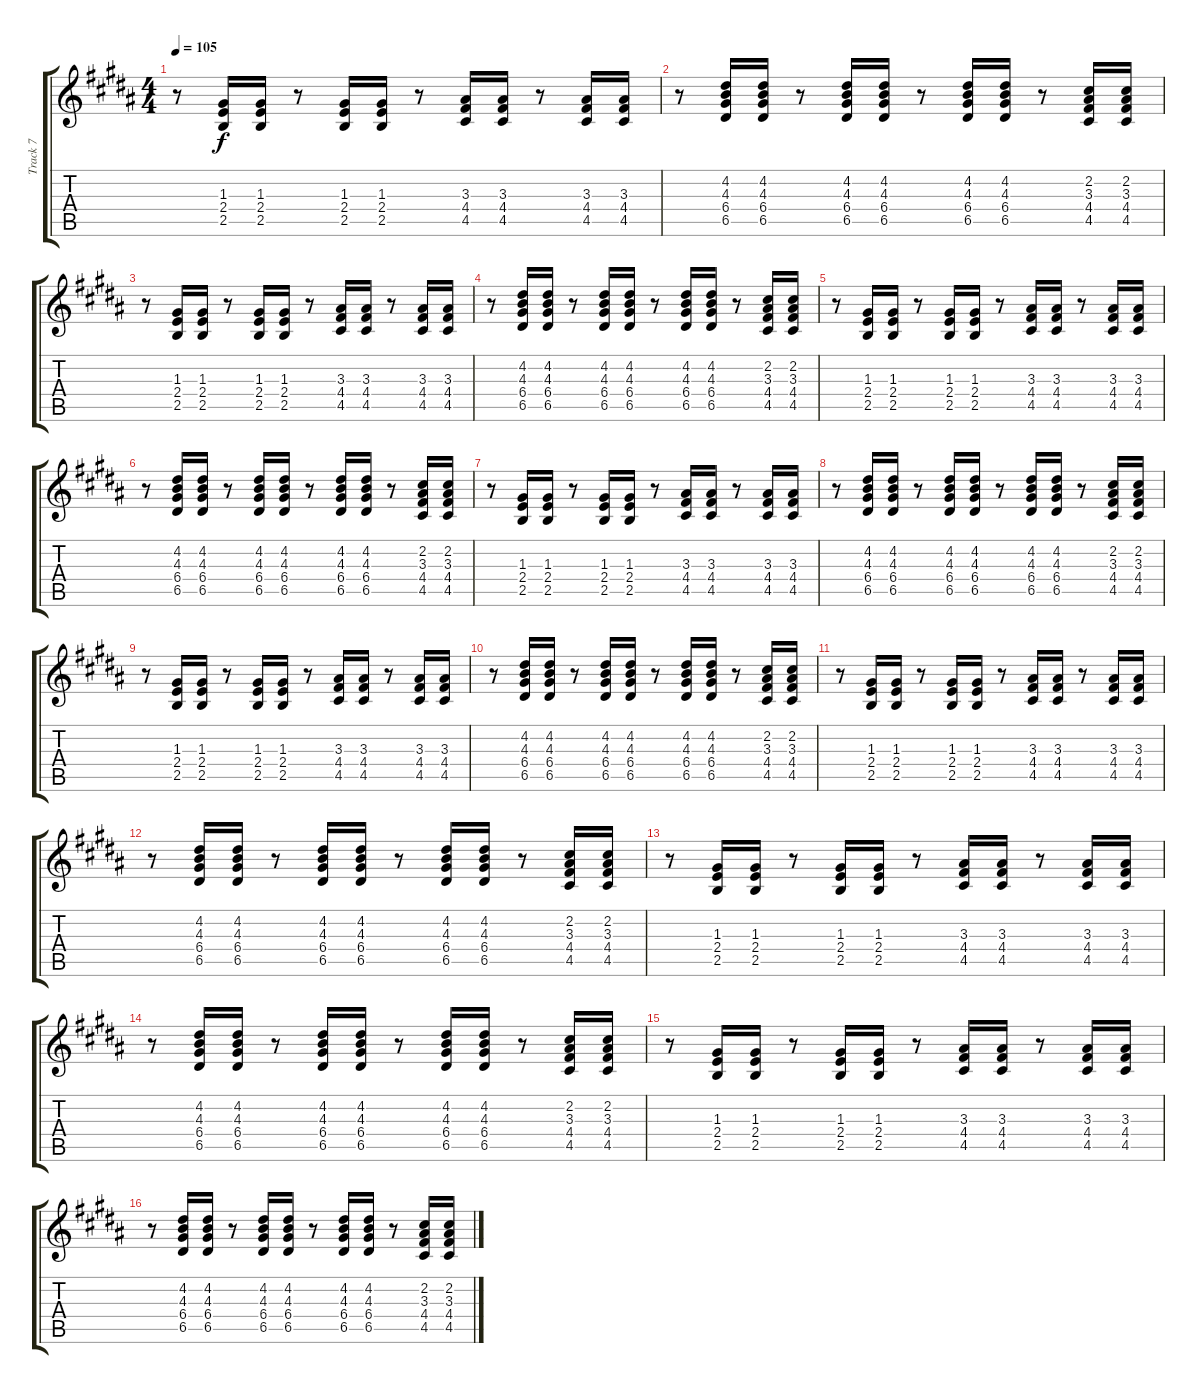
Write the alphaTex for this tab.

\track ("Track 7" "Track 7") {instrument acousticguitarnylon}
\staff {score tabs}
\tuning (E4 B3 G3 D3 A2 E2) {hide}
\ts (4 4)
\tempo 105
\clef g2
\ks b
r.8{dy f} (1.3 2.4 2.5).16 (1.3 2.4 2.5).16 r.8 (1.3 2.4 2.5).16 (1.3 2.4 2.5).16 r.8 (3.3 4.4 4.5).16 (3.3 4.4 4.5).16 r.8 (3.3 4.4 4.5).16 (3.3 4.4 4.5).16 |
r.8 (4.2 4.3 6.4 6.5).16 (4.2 4.3 6.4 6.5).16 r.8 (4.2 4.3 6.4 6.5).16 (4.2 4.3 6.4 6.5).16 r.8 (4.2 4.3 6.4 6.5).16 (4.2 4.3 6.4 6.5).16 r.8 (2.2 3.3 4.4 4.5).16 (2.2 3.3 4.4 4.5).16 |
r.8 (1.3 2.4 2.5).16 (1.3 2.4 2.5).16 r.8 (1.3 2.4 2.5).16 (1.3 2.4 2.5).16 r.8 (3.3 4.4 4.5).16 (3.3 4.4 4.5).16 r.8 (3.3 4.4 4.5).16 (3.3 4.4 4.5).16 |
r.8 (4.2 4.3 6.4 6.5).16 (4.2 4.3 6.4 6.5).16 r.8 (4.2 4.3 6.4 6.5).16 (4.2 4.3 6.4 6.5).16 r.8 (4.2 4.3 6.4 6.5).16 (4.2 4.3 6.4 6.5).16 r.8 (2.2 3.3 4.4 4.5).16 (2.2 3.3 4.4 4.5).16 |
r.8 (1.3 2.4 2.5).16 (1.3 2.4 2.5).16 r.8 (1.3 2.4 2.5).16 (1.3 2.4 2.5).16 r.8 (3.3 4.4 4.5).16 (3.3 4.4 4.5).16 r.8 (3.3 4.4 4.5).16 (3.3 4.4 4.5).16 |
r.8 (4.2 4.3 6.4 6.5).16 (4.2 4.3 6.4 6.5).16 r.8 (4.2 4.3 6.4 6.5).16 (4.2 4.3 6.4 6.5).16 r.8 (4.2 4.3 6.4 6.5).16 (4.2 4.3 6.4 6.5).16 r.8 (2.2 3.3 4.4 4.5).16 (2.2 3.3 4.4 4.5).16 |
r.8 (1.3 2.4 2.5).16 (1.3 2.4 2.5).16 r.8 (1.3 2.4 2.5).16 (1.3 2.4 2.5).16 r.8 (3.3 4.4 4.5).16 (3.3 4.4 4.5).16 r.8 (3.3 4.4 4.5).16 (3.3 4.4 4.5).16 |
r.8 (4.2 4.3 6.4 6.5).16 (4.2 4.3 6.4 6.5).16 r.8 (4.2 4.3 6.4 6.5).16 (4.2 4.3 6.4 6.5).16 r.8 (4.2 4.3 6.4 6.5).16 (4.2 4.3 6.4 6.5).16 r.8 (2.2 3.3 4.4 4.5).16 (2.2 3.3 4.4 4.5).16 |
r.8 (1.3 2.4 2.5).16 (1.3 2.4 2.5).16 r.8 (1.3 2.4 2.5).16 (1.3 2.4 2.5).16 r.8 (3.3 4.4 4.5).16 (3.3 4.4 4.5).16 r.8 (3.3 4.4 4.5).16 (3.3 4.4 4.5).16 |
r.8 (4.2 4.3 6.4 6.5).16 (4.2 4.3 6.4 6.5).16 r.8 (4.2 4.3 6.4 6.5).16 (4.2 4.3 6.4 6.5).16 r.8 (4.2 4.3 6.4 6.5).16 (4.2 4.3 6.4 6.5).16 r.8 (2.2 3.3 4.4 4.5).16 (2.2 3.3 4.4 4.5).16 |
r.8 (1.3 2.4 2.5).16 (1.3 2.4 2.5).16 r.8 (1.3 2.4 2.5).16 (1.3 2.4 2.5).16 r.8 (3.3 4.4 4.5).16 (3.3 4.4 4.5).16 r.8 (3.3 4.4 4.5).16 (3.3 4.4 4.5).16 |
r.8 (4.2 4.3 6.4 6.5).16 (4.2 4.3 6.4 6.5).16 r.8 (4.2 4.3 6.4 6.5).16 (4.2 4.3 6.4 6.5).16 r.8 (4.2 4.3 6.4 6.5).16 (4.2 4.3 6.4 6.5).16 r.8 (2.2 3.3 4.4 4.5).16 (2.2 3.3 4.4 4.5).16 |
r.8 (1.3 2.4 2.5).16 (1.3 2.4 2.5).16 r.8 (1.3 2.4 2.5).16 (1.3 2.4 2.5).16 r.8 (3.3 4.4 4.5).16 (3.3 4.4 4.5).16 r.8 (3.3 4.4 4.5).16 (3.3 4.4 4.5).16 |
r.8 (4.2 4.3 6.4 6.5).16 (4.2 4.3 6.4 6.5).16 r.8 (4.2 4.3 6.4 6.5).16 (4.2 4.3 6.4 6.5).16 r.8 (4.2 4.3 6.4 6.5).16 (4.2 4.3 6.4 6.5).16 r.8 (2.2 3.3 4.4 4.5).16 (2.2 3.3 4.4 4.5).16 |
r.8 (1.3 2.4 2.5).16 (1.3 2.4 2.5).16 r.8 (1.3 2.4 2.5).16 (1.3 2.4 2.5).16 r.8 (3.3 4.4 4.5).16 (3.3 4.4 4.5).16 r.8 (3.3 4.4 4.5).16 (3.3 4.4 4.5).16 |
r.8 (4.2 4.3 6.4 6.5).16 (4.2 4.3 6.4 6.5).16 r.8 (4.2 4.3 6.4 6.5).16 (4.2 4.3 6.4 6.5).16 r.8 (4.2 4.3 6.4 6.5).16 (4.2 4.3 6.4 6.5).16 r.8 (2.2 3.3 4.4 4.5).16 (2.2 3.3 4.4 4.5).16
